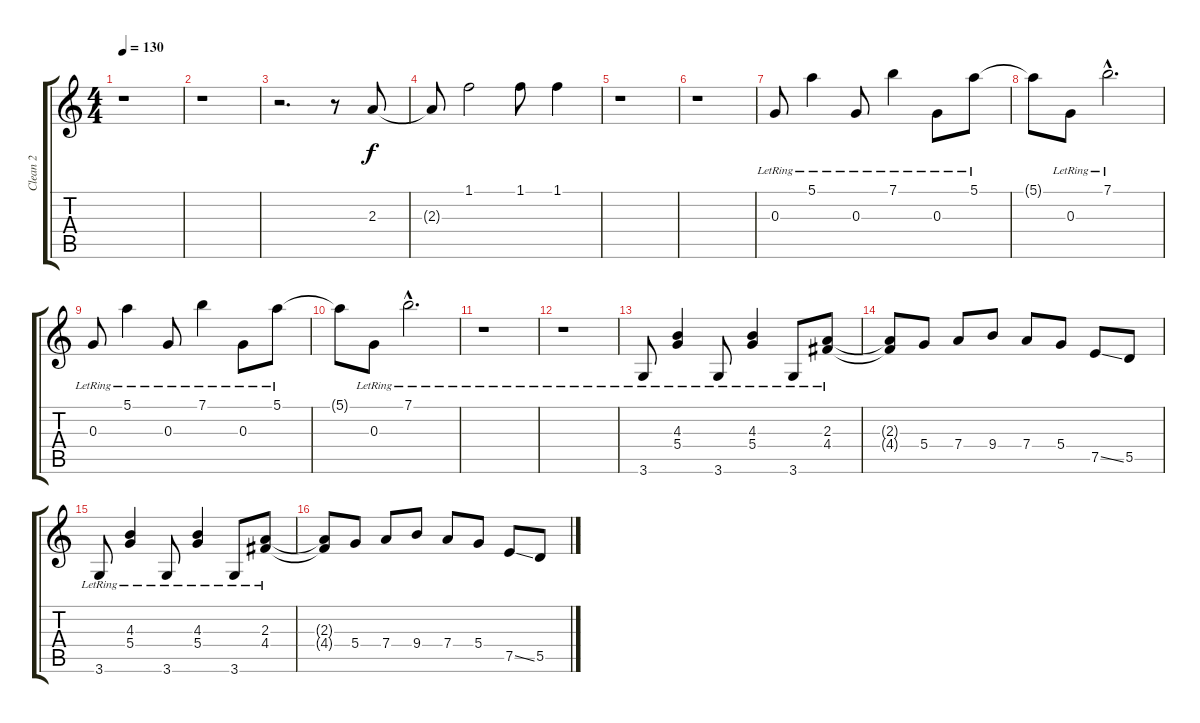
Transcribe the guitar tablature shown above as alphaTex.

\track ("Clean 2" "Clean 2") {instrument electricguitarclean}
\staff {score tabs}
\tuning (E4 B3 G3 D3 A2 E2) {hide}
\ts (4 4)
\tempo 130
\clef g2
\ks c
r.1{dy f} |
r.1 |
r.2{d} r.8 2.3.8 |
2.3{t}.8 1.1.2 1.1.8 1.1.4 |
r.1 |
r.1 |
0.3{lr}.8 5.1{lr}.4 0.3{lr}.8 7.1{lr}.4 0.3{lr}.8 5.1{lr}.8 |
5.1{t}.8 0.3{lr}.8 7.1{hac lr}.2{d} |
0.3{lr}.8 5.1{lr}.4 0.3{lr}.8 7.1{lr}.4 0.3{lr}.8 5.1{lr}.8 |
5.1{t}.8 0.3{lr}.8 7.1{hac lr}.2{d} |
r.1 |
r.1 |
3.6{lr}.8 (4.3{lr} 5.4{lr}).4 3.6{lr}.8 (4.3{lr} 5.4{lr}).4 3.6{lr}.8 (2.3{lr} 4.4{lr}).8 |
(2.3{t} 4.4{t}).8 5.4.8 7.4.8 9.4.8 7.4.8 5.4.8 7.5{ss}.8 5.5.8 |
3.6{lr}.8 (4.3{lr} 5.4{lr}).4 3.6{lr}.8 (4.3{lr} 5.4{lr}).4 3.6{lr}.8 (2.3{lr} 4.4{lr}).8 |
(2.3{t} 4.4{t}).8 5.4.8 7.4.8 9.4.8 7.4.8 5.4.8 7.5{ss}.8 5.5.8
